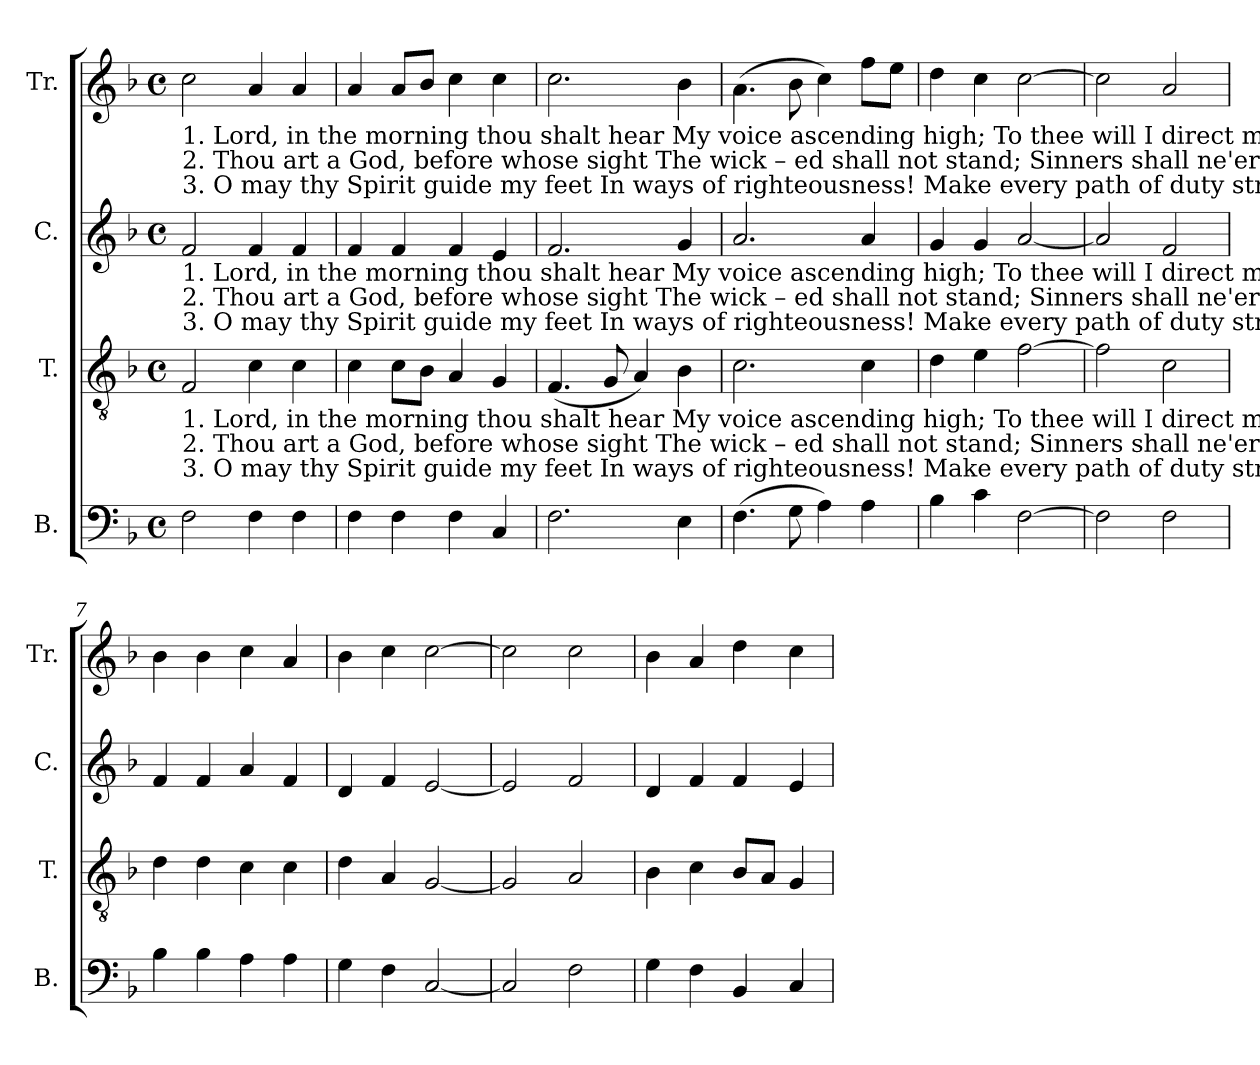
**kern	**kern	**kern	**kern
*part4	*part3	*part2	*part1
*staff4	*staff3	*staff2	*staff1
*I"B.	*I"T.	*I"C.	*I"Tr.
*I'B.	*I'T.	*I'C.	*I'Tr.
*clefF4	*clefGv2	*clefG2	*clefG2
*k[b-]	*k[b-]	*k[b-]	*k[b-]
*M4/4	*M4/4	*M4/4	*M4/4
*met(c)	*met(c)	*met(c)	*met(c)
*MM130	*MM130	*MM130	*MM130
=1	=1	=1	=1
!	!	!	!LO:TX:b:t=1. Lord, in the morning thou shalt hear        My   voice         ascending     high;       To  thee  will  I direct my  prayer,     To   thee  lift  up  mine  eye;                                                                        Up
!	!	!	!LO:TX:b:t=2. Thou  art  a  God, before whose sight       The   wick    –   ed shall not stand;       Sinners shall ne'er be thy delight,   Nor dwell at thy right hand.                                                                        But
!	!	!	!LO:TX:b:t=3.   O  may  thy  Spirit  guide  my  feet           In    ways         of   righteousness!      Make  every path of duty straight,   And  plain  before my face.                                                                          The
!	!	!LO:TX:b:t=1. Lord, in the morning thou shalt hear        My   voice         ascending     high;       To  thee  will  I direct my  prayer,     To   thee  lift  up  mine  eye;	!
!	!	!LO:TX:b:t=2. Thou  art  a  God, before whose sight       The   wick    –   ed shall not stand;       Sinners shall ne'er be thy delight,   Nor dwell at thy right hand	!
!	!	!LO:TX:b:t=3.   O  may  thy  Spirit  guide  my  feet           In    ways         of   righteousness!      Make  every path of duty straight,   And  plain  before my face.	!
!	!LO:TX:b:t=1. Lord, in the morning thou shalt hear        My   voice         ascending     high;       To  thee  will  I direct my  prayer,     To   thee  lift  up  mine  eye;                 Up to the hills where Christ is gone  To	!	!
!	!LO:TX:b:t=2. Thou  art  a  God, before whose sight       The   wick    –   ed shall not stand;       Sinners shall ne'er be thy delight,   Nor dwell at thy right hand.                            But to thy house will I resort,  To	!	!
!	!LO:TX:b:t=3.   O  may  thy  Spirit  guide  my  feet           In    ways         of   righteousness!      Make  every path of duty straight,   And  plain  before my face.                 The men that love and fear thy name Shall	!	!
2F!\	2F!/	2f!/	2cc!\
4F!\	4c!\	4f!/	4a!/
4F!\	4c!\	4f!/	4a!/
=2	=2	=2	=2
4F!\	4c!\	4f!/	4a!/
4F!\	8c!\L	4f!/	8a!/L
.	8B-!\J	.	8b-!/J
4F!\	4A!/	4f!/	4cc!\
4C!/	4G!/	4e!/	4cc!\
=3	=3	=3	=3
2.F!\	(<4.F!/	2.f!/	2.cc!\
.	8G!/	.	.
.	4A!/)	.	.
4E!\	4B-!\	4g!/	4b-!\
=4	=4	=4	=4
(>4.F!\	2.c!\	2.a!/	(>4.a!\
8G!\	.	.	8b-!\
4A!\)	.	.	4cc!\)
4A!\	4c!\	4a!/	8ff!\L
.	.	.	8ee!\J
=5	=5	=5	=5
4B-!\	4d!\	4g!/	4dd!\
4c!\	4e!\	4g!/	4cc!\
[2F!\	[2f!\	[2a!/	[2cc!\
=6	=6	=6	=6
2F!\]	2f!\]	2a!/]	2cc!\]
2F!\	2c!\	2f!/	2a!/
=7	=7	=7	=7
4B-!\	4d!\	4f!/	4b-!\
4B-!\	4d!\	4f!/	4b-!\
4A!\	4c!\	4a!/	4cc!\
4A!\	4c!\	4f!/	4a!/
=8	=8	=8	=8
4G!\	4d!\	4d!/	4b-!\
4F!\	4A!/	4f!/	4cc!\
[2C!/	[2G!/	[2e!/	[2cc!\
=9	=9	=9	=9
2C!/]	2G!/]	2e!/]	2cc!\]
2F!\	2A!/	2f!/	2cc!\
=10	=10	=10	=10
4G!\	4B-!\	4d!/	4b-!\
4F!\	4c!\	4f!/	4a!/
4BB-!/	8B-!/L	4f!/	4dd!\
.	8A!/J	.	.
4C!/	4G!/	4e!/	4cc!\
=	=	=	=
*-	*-	*-	*-
